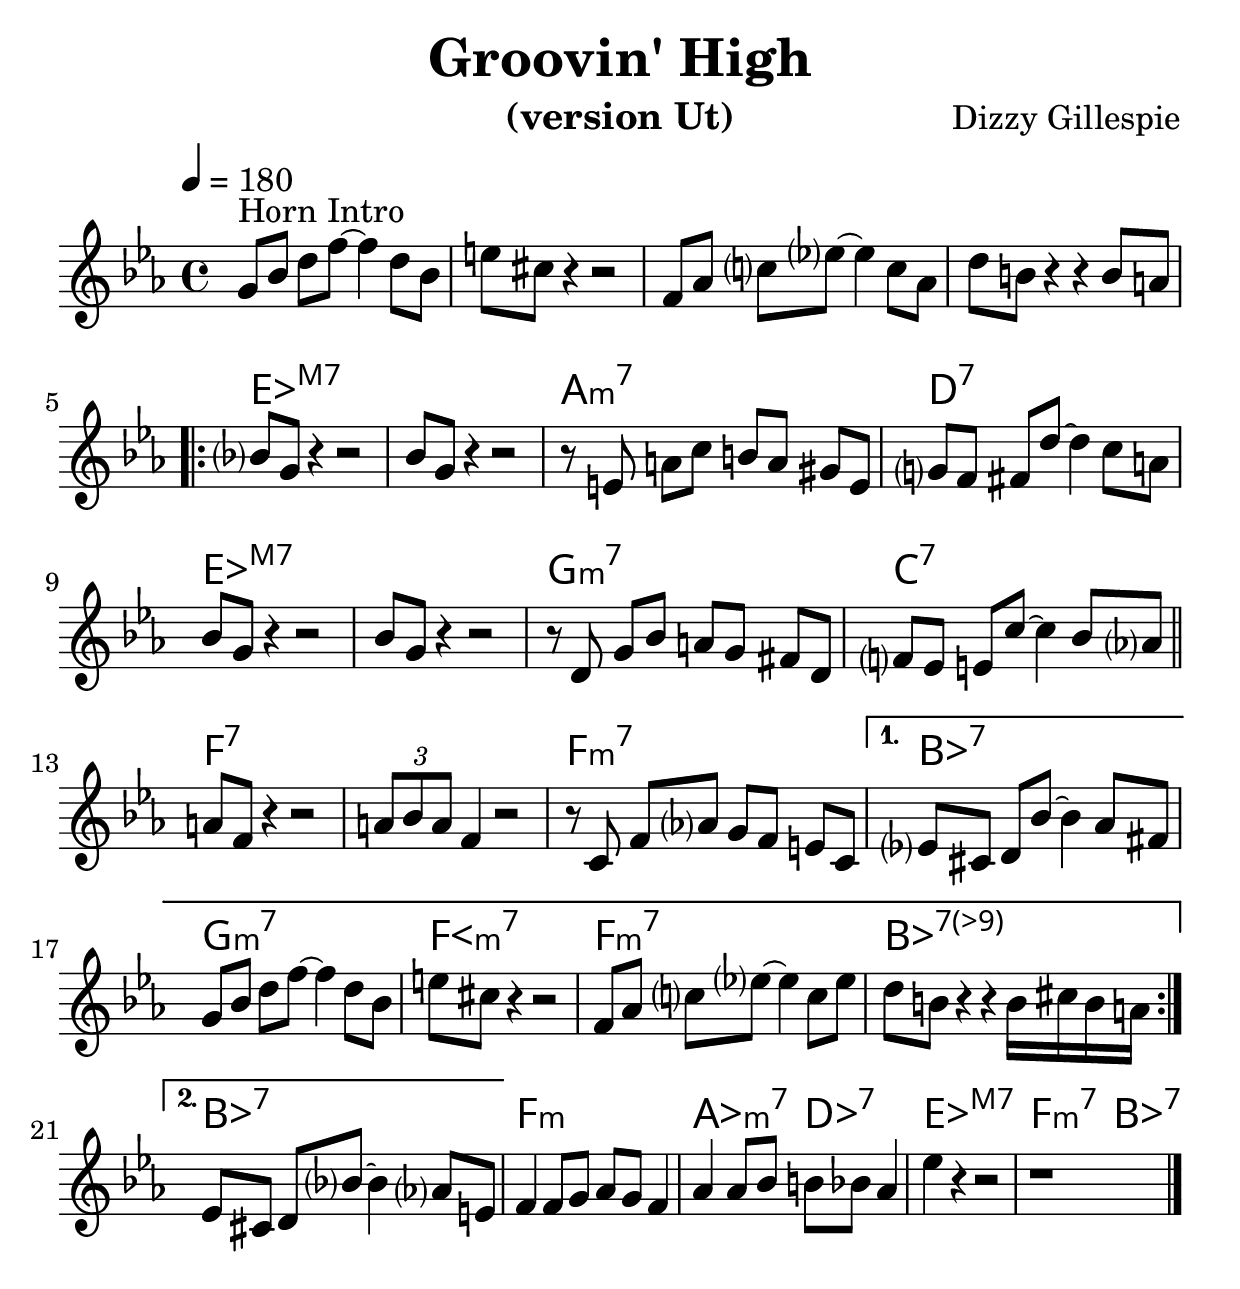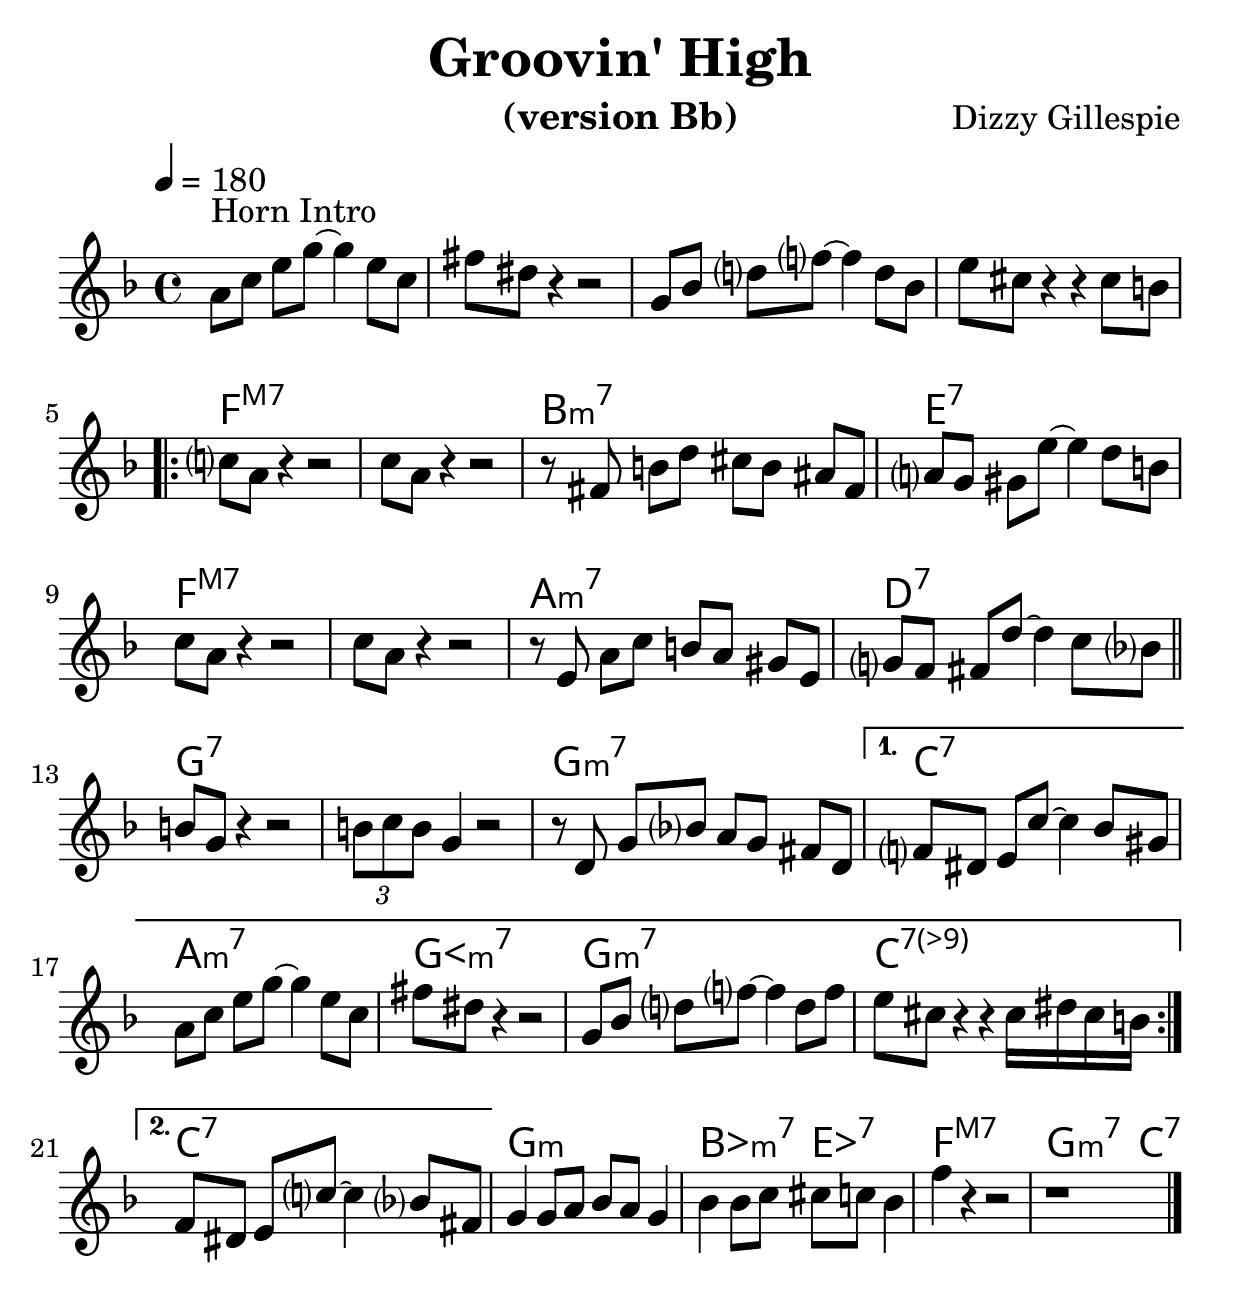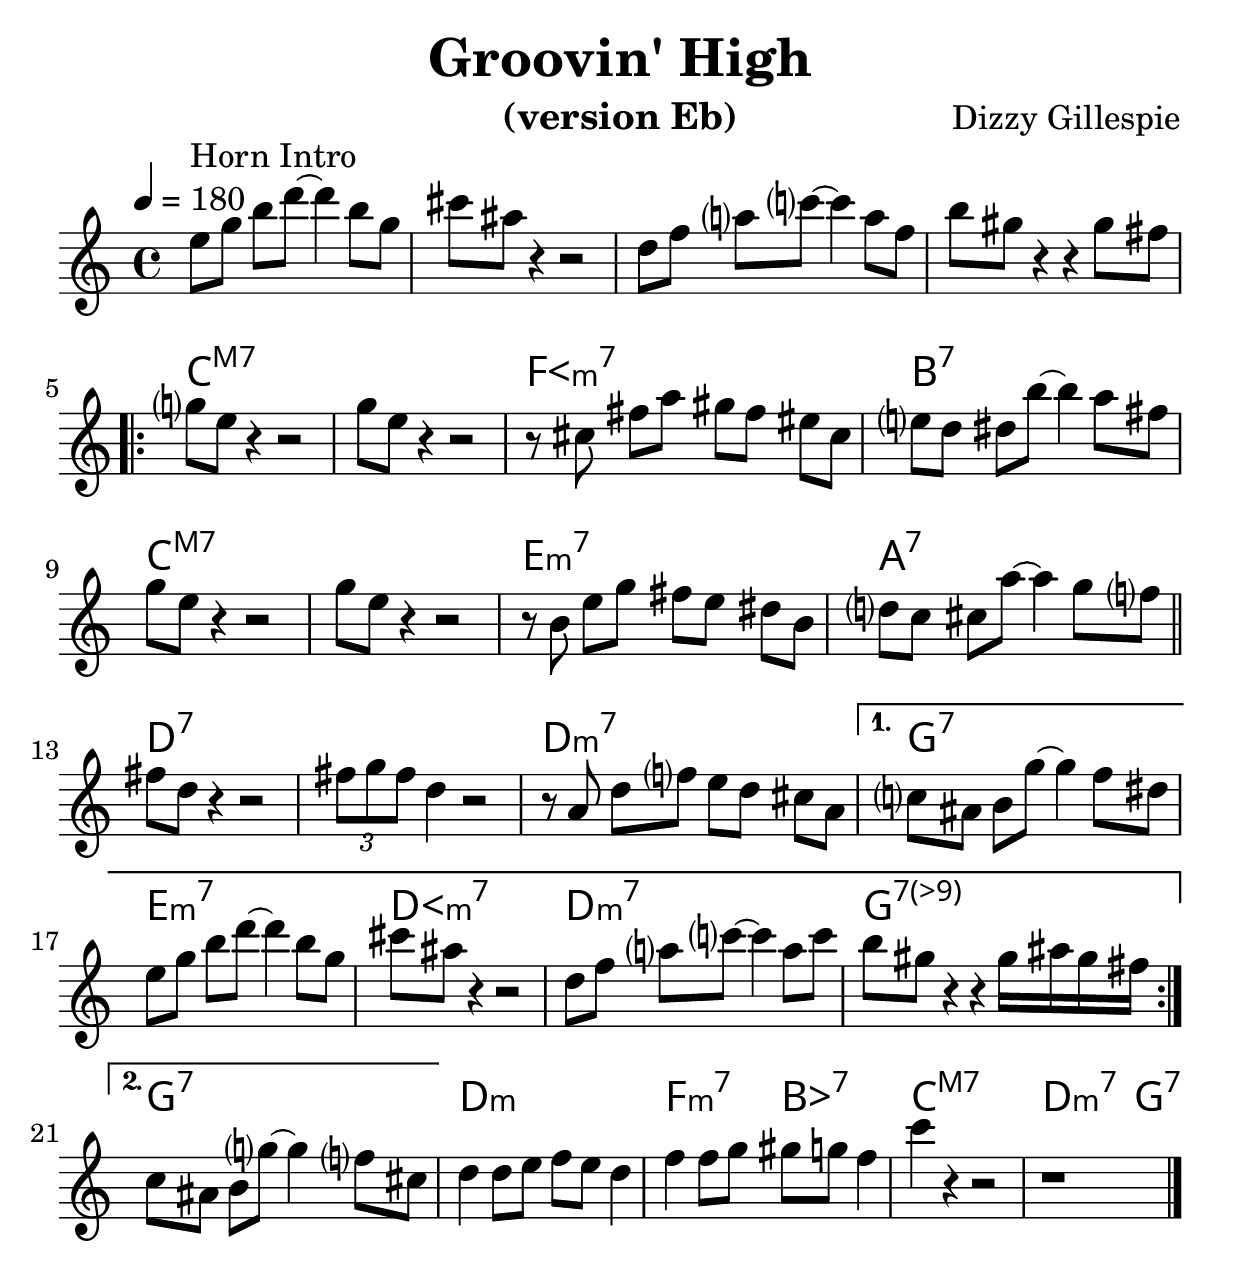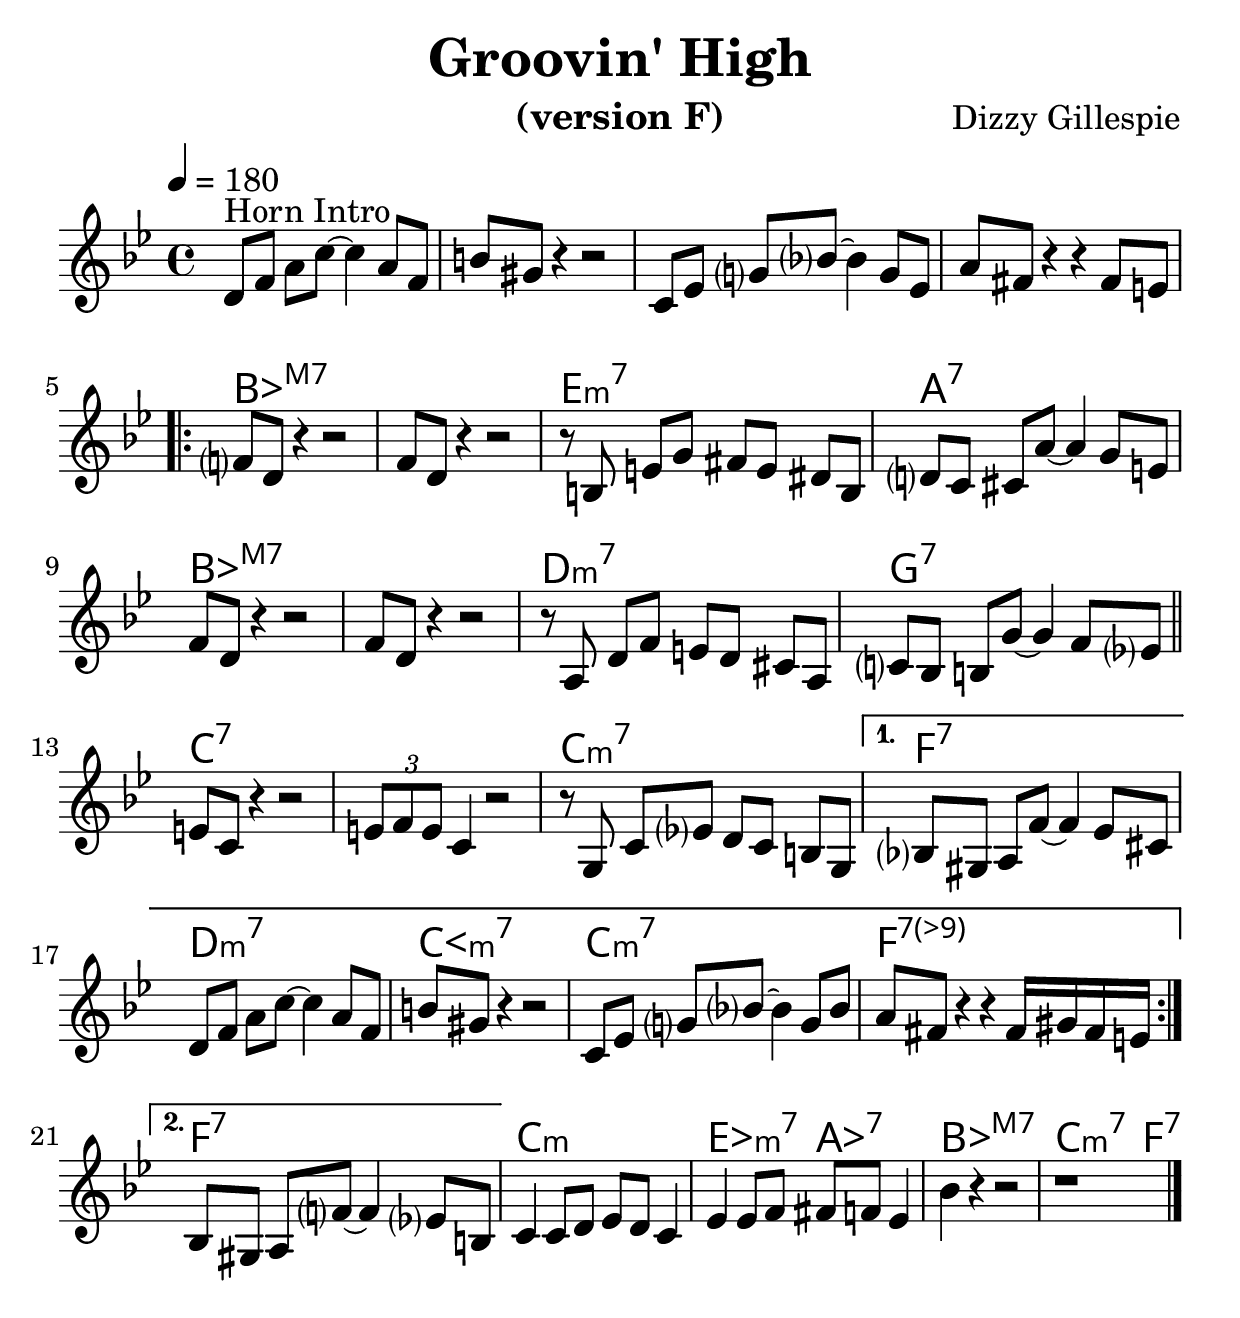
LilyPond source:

% Created on Mon Sep 20 15:23:38 CEST 2010
\version "2.22.0"

#(set-global-staff-size 29)
#(set-default-paper-size "a4")


\include "utils/AccordsJazzDefs.ly"

\paper { indent = 0\cm} 

\header {
	title = "Groovin' High" 
 	composer = "Dizzy Gillespie"
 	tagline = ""

}


accords = \chords {
	s1 s s s
	\repeat volta 2 {
	es:maj7 s a:m7 d:7
	es:maj7 s g:m7 c:7
	f:7 s f:m7}
	\alternative {{
	bes:7 g:m7 fis:m7 f:m7 bes:7.9-}
	{bes:7}}
	f:m aes2:m7 des:7 es1:maj7 f2:m7 bes:7
	%c1:m7.5+.9+ % un accord
	%es:m7 % un deuxiÃƒÂ¨me
}

theme = \new Staff {
	\time 4/4
	\tempo 4 = 180 
	\set Staff.midiInstrument = "violin"
	\key es \major
	\clef treble
	\accidentalStyle modern-cautionary
	\relative c' { 	
 % Type notes here 
 \set Timing.beamExceptions = #'()
\compressEmptyMeasures
g'8[^"Horn Intro" bes] d f~ f4 d8 bes e cis r4 r2
f,8[ aes] c es~ es4 c8 aes d b r4 r b8 a
\repeat volta 2 {
	bes g r4 r2 bes8 g r4 r2
	r8 e a c b a gis e g f fis d'~ d4 c8 a
	bes g r4 r2 bes8 g r4 r2
	r8 d g bes a g fis d f es e c'~ c4 bes8 aes
	\bar"||"
	a f r4 r2 \tuplet 3/2 {a8 bes a} f4 r2
	r8 c f aes g f e c
}
\alternative {{
es cis d bes'~ bes4 aes8 fis g bes d f~ f4 d8 bes e cis r4 r2
f,8 aes c es~ es4 c8 es d b r4 r b16 cis b a}{
es8 cis d bes'~ bes4 aes8 e }
}
f4 f8 g aes g f4 aes aes8 bes b bes aes4 es' r r2 r1 \bar"|."
%c4^\markup{Essai} cis c cis
%\mark \markup {\musicglyph "scripts.coda" }
%c cis c c
	}
}


\include "utils/books.ly"